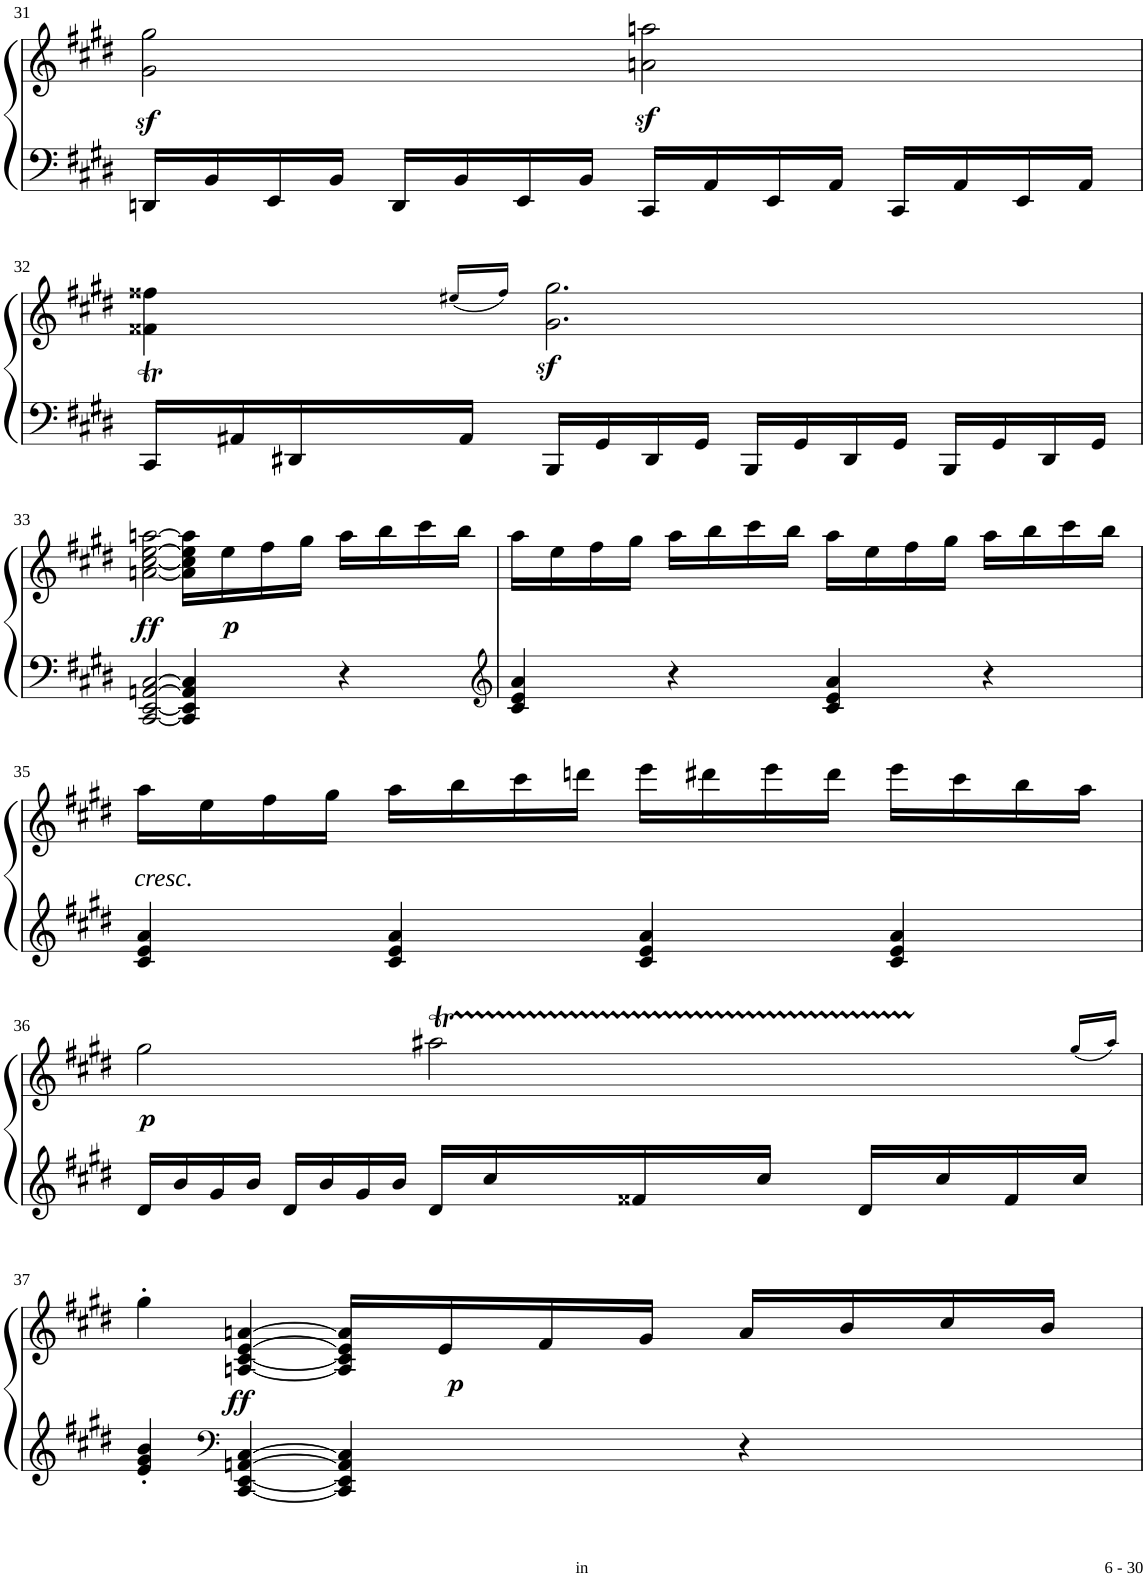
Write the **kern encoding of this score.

**kern	**kern	**dynam
*part1	*part1	*part1
*staff2	*staff1	*staff1/2
*I"Piano	*	*
*I'Pno	*	*
!!LO:PB:g=z
*clefF4	*clefG2	*
*k[f#c#g#d#]	*k[f#c#g#d#]	*
*M4/4	*M4/4	*
*met(c)	*met(c)	*
=31	=31	=31
16DDn/LL	2g#\z<^ 2gg#\z<^	.
16BB/	.	.
16EE/	.	.
16BB/JJ	.	.
16DD/LL	.	.
16BB/	.	.
16EE/	.	.
16BB/JJ	.	.
16CC#/LL	2an\z<^ 2aan\z<^	.
16AA/	.	.
16EE/	.	.
16AA/JJ	.	.
16CC#/LL	.	.
16AA/	.	.
16EE/	.	.
16AA/JJ	.	.
!!LO:LB:g=z
=32	=32	=32
*	*^	*
*	*	*Xtuplet	*
16CC#/LL	4f##X\T 4ff##X\T	56....ryy	.
.	.	960ryy	.
.	.	28gg#!	.
16AA#X/	.	.	.
.	.	28ff##!	.
.	.	28gg#!	.
16DD#X/	.	.	.
.	.	28ff##!	.
.	.	(<28ee#X!/LL	.
16AA#/JJ	.	.	.
.	.	28ff##!/JJ)	.
.	.	13440%10081ryy	.
!	!	!	!LO:DY:b
16BBB/LL	2.g#\^ 2.gg#\^	.	sf
16GG#/	.	.	.
16DD#/	.	.	.
16GG#/JJ	.	.	.
16BBB/LL	.	.	.
16GG#/	.	.	.
16DD#/	.	.	.
16GG#/JJ	.	.	.
16BBB/LL	.	.	.
16GG#/	.	.	.
16DD#/	.	.	.
16GG#/JJ	.	.	.
*	*v	*v	*
!!LO:LB:g=z
=33	=33	=33
!	!	!LO:DY:b
[2CC#/ [2EE/ [>2AAn/ [>2C#/	[<2an\ [<2cc#\ [2ee\ [2aan\	ff
4CC#/] 4EE/] 4AA/] 4C#/]	16a\] 16cc#\] 16ee\] 16aa\]LL	.
!	!	!LO:DY:b
.	16ee\	p
.	16ff#\	.
.	16gg#\JJ	.
4r	16aa\LL	.
.	16bb\	.
.	16ccc#\	.
.	16bb\JJ	.
=34	=34	=34
*clefG2	*	*
4c#/ 4e/ 4a/	16aa\LL	.
.	16ee\	.
.	16ff#\	.
.	16gg#\JJ	.
4r	16aa\LL	.
.	16bb\	.
.	16ccc#\	.
.	16bb\JJ	.
4c#/ 4e/ 4a/	16aa\LL	.
.	16ee\	.
.	16ff#\	.
.	16gg#\JJ	.
4r	16aa\LL	.
.	16bb\	.
.	16ccc#\	.
.	16bb\JJ	.
!!LO:LB:g=z
=35	=35	=35
!	!LO:TX:b:i:t=cresc.	!
4c#/ 4e/ 4a/	16aa\LL	.
.	16ee\	.
.	16ff#\	.
.	16gg#\JJ	.
4c#/ 4e/ 4a/	16aa\LL	.
.	16bb\	.
.	16ccc#\	.
.	16dddn\JJ	.
4c#/ 4e/ 4a/	16eee\LL	.
.	16ddd#X\	.
.	16eee\	.
.	16ddd#\JJ	.
4c#/ 4e/ 4a/	16eee\LL	.
.	16ccc#\	.
.	16bb\	.
.	16aa\JJ	.
!!LO:LB:g=z
=36	=36	=36
*	*^	*
!	!	!	!LO:DY:b
16d#/LL	2gg#\	2ryy	p
16b/	.	.	.
16g#/	.	.	.
16b/JJ	.	.	.
16d#/LL	.	.	.
16b/	.	.	.
16g#/	.	.	.
16b/JJ	.	.	.
16d#/LL	2aa#X\	30ryy	.
.	.	30bb!	.
16cc#/	.	.	.
.	.	30aa#!	.
.	.	30bb!	.
16f##X/	.	.	.
.	.	30aa#!	.
.	.	30bb!	.
16cc#/JJ	.	.	.
.	.	30aa#!	.
.	.	30bb!	.
16d#/LL	.	.	.
.	.	30aa#!	.
.	.	30bb!	.
16cc#/	.	.	.
.	.	30aa#!	.
.	.	30bb!	.
16f##/	.	.	.
.	.	30aa#!	.
.	.	(<30gg#!/LL	.
16cc#/JJ	.	.	.
.	.	30aa#!/JJ)	.
*	*v	*v	*
!!LO:LB:g=z
=37	=37	=37
4e/' 4g#/' 4b/'	4gg#'\	.
*clefF4	*	*
!	!	!LO:DY:b
[4CC#/ [4EE/ [>4AAn/ [>4C#/	[4An/ [4c#/ [>4e/ [>4an/	ff
4CC#/] 4EE/] 4AA/] 4C#/]	16A/] 16c#/] 16e/] 16a/]LL	.
!	!	!LO:DY:b
.	16e/	p
.	16f#/	.
.	16g#/JJ	.
4r	16a/LL	.
.	16b/	.
.	16cc#/	.
.	16b/JJ	.
=	=	=
*-	*-	*-
